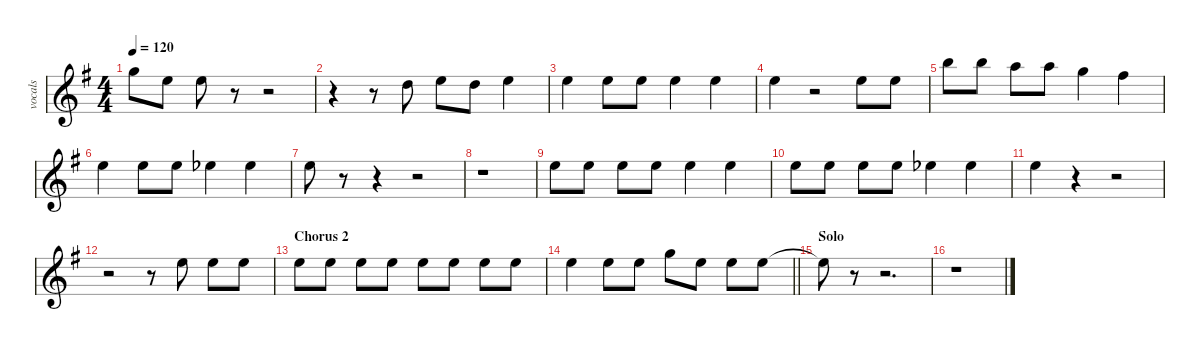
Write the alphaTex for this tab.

\defaultSystemsLayout 4
\hideDynamics
\bracketExtendMode nobrackets
\otherSystemsTrackNameOrientation horizontal
\track ("vocals" "vocals") {instrument voiceoohs}
\staff {score}
\tuning (E4 B3 G3 D3 A2 E2)
\ts (4 4)
\tempo 120
\clef g2
\scale
1.07945
\ks eminor
15.1{acc forcenatural}.8{dy ff beam Down} 12.1{acc forcenatural}.8{beam Down} 12.1{acc forcenatural}.8{beam Down} r.8{beam Down} r.2{beam Down} |
\scale
0.973518 r.4{beam Down} r.8{beam Down} 10.1{acc forcenatural}.8{beam Down} 12.1{acc forcenatural}.8{beam Down} 10.1{acc forcenatural}.8{beam Down} 12.1{acc forcenatural}.4{beam Down} |
\scale
0.973518 12.1{acc forcenatural}.4{beam Down} 12.1{acc forcenatural}.8{beam Down} 12.1{acc forcenatural}.8{beam Down} 12.1{acc forcenatural}.4{beam Down} 12.1{acc forcenatural}.4{beam Down} |
\scale
0.973518 12.1{acc forcenatural}.4{beam Down} r.2{beam Down} 12.1{acc forcenatural}.8{beam Down} 17.2{acc forcenatural}.8{beam Down} |
\scale
1.07945 19.1{acc forcenatural}.8{beam Down} 19.1{acc forcenatural}.8{beam Down} 17.1{acc forcenatural}.8{beam Down} 17.1{acc forcenatural}.8{beam Down} 15.1{acc forcenatural}.4{beam Down} 14.1{acc #}.4{beam Down} |
\scale
0.973518 12.1{acc forcenatural}.4{beam Down} 12.1{acc forcenatural}.8{beam Down} 12.1{acc forcenatural}.8{beam Down} 11.1{acc b}.4{beam Down} 11.1{acc b}.4{beam Down} |
\scale
0.973518 12.1{acc forcenatural}.8{beam Down} r.8{beam Down} r.4{beam Down} r.2{beam Down} |
\scale
0.973518 r.1{beam Down} |
\scale
1.07945 12.1{acc forcenatural}.8{beam Down} 12.1{acc forcenatural}.8{beam Down} 12.1{acc forcenatural}.8{beam Down} 12.1{acc forcenatural}.8{beam Down} 12.1{acc forcenatural}.4{beam Down} 12.1{acc forcenatural}.4{beam Down} |
\scale
0.973518 12.1{acc forcenatural}.8{beam Down} 12.1{acc forcenatural}.8{beam Down} 12.1{acc forcenatural}.8{beam Down} 12.1{acc forcenatural}.8{beam Down} 11.1{acc b}.4{beam Down} 11.1{acc b}.4{beam Down} |
\scale
0.973518 12.1{acc forcenatural}.4{beam Down} r.4{beam Down} r.2{beam Down} |
\scale
0.973518 r.2{beam Down} r.8{beam Down} 12.1{acc forcenatural}.8{beam Down} 12.1{acc forcenatural}.8{beam Down} 12.1{acc forcenatural}.8{beam Down} |
\section ("" "Chorus 2")
\scale
1.07945 12.1{acc forcenatural}.8{beam Down} 12.1{acc forcenatural}.8{beam Down} 12.1{acc forcenatural}.8{beam Down} 12.1{acc forcenatural}.8{beam Down} 12.1{acc forcenatural}.8{beam Down} 12.1{acc forcenatural}.8{beam Down} 12.1{acc forcenatural}.8{beam Down} 12.1{acc forcenatural}.8{beam Down} |
\scale
0.973518
\barLineRight lightlight
12.1{acc forcenatural}.4{beam Down} 12.1{acc forcenatural}.8{beam Down} 12.1{acc forcenatural}.8{beam Down} 15.1{acc forcenatural}.8{beam Down} 12.1{acc forcenatural}.8{beam Down} 12.1{acc forcenatural}.8{beam Down} 12.1{acc forcenatural}.8{beam Down} |
\section ("" "Solo")
\scale
0.973518 12.1{t acc forcenatural}.8{beam Down} r.8{beam Down} r.2{d beam Down} |
\scale
0.973518 r.1{beam Down}
